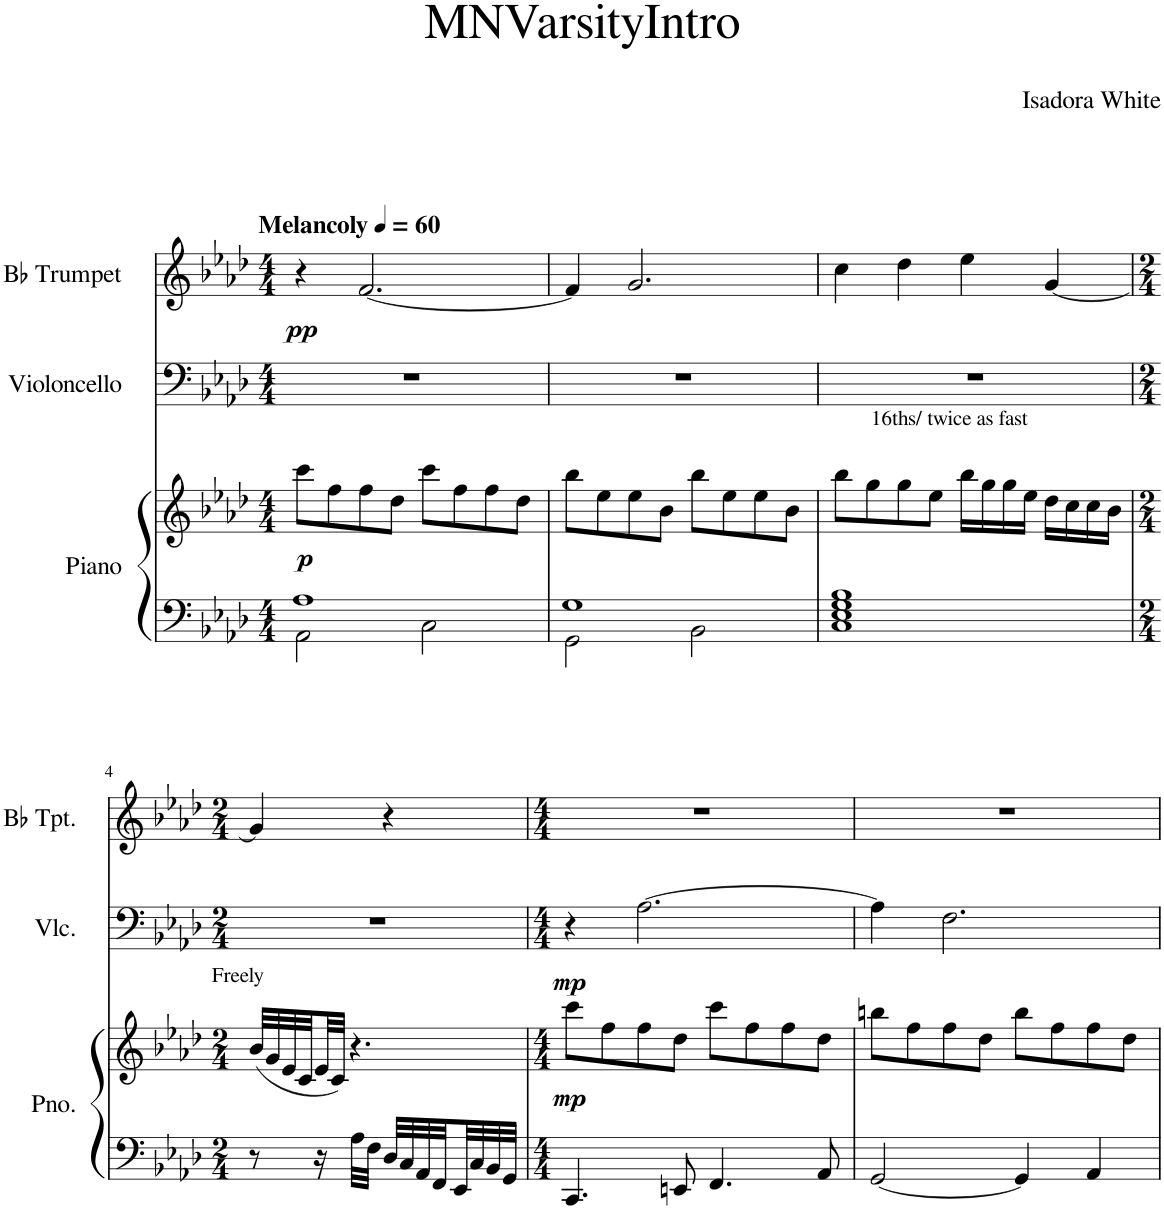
**kern	**kern	**dynam	**kern	**dynam	**kern	**dynam
*part3	*part3	*part3	*part2	*part2	*part1	*part1
*staff4	*staff3	*staff3/4	*staff2	*staff2	*staff1	*staff1
*I"Piano	*	*	*I"Violoncello	*	*I"Bb Trumpet	*
*I'Pno.	*	*	*I'Vlc.	*	*I'Bb Tpt.	*
*clefF4	*clefG2	*	*clefF4	*	*clefG2	*
*	*	*	*	*	*ITrd1c2	*
*k[b-e-a-d-]	*k[b-e-a-d-]	*	*k[b-e-a-d-]	*	*k[b-e-a-d-]	*
*M4/4	*M4/4	*	*M4/4	*	*M4/4	*
*MM60	*MM60	*	*MM60	*	*MM60	*
=1	=1	=1	=1	=1	=1	=1
*^	*	*	*	*	*	*
!	!	!	!	!	!	!LO:TX:a:B:t=Melancoly	!
!	!	!	!LO:DY:b	!	!	!	!LO:DY:b
1A-	2AA-\	8ccc\L	p	1r	.	4r	pp
.	.	8ff\	.	.	.	.	.
.	.	8ff\	.	.	.	[2.f/	.
.	.	8dd-\J	.	.	.	.	.
.	2C\	8ccc\L	.	.	.	.	.
.	.	8ff\	.	.	.	.	.
.	.	8ff\	.	.	.	.	.
.	.	8dd-\J	.	.	.	.	.
=2	=2	=2	=2	=2	=2	=2	=2
1G	2GG\	8bb-\L	.	1r	.	4f/]	.
.	.	8ee-\	.	.	.	.	.
.	.	8ee-\	.	.	.	2.g/	.
.	.	8b-\J	.	.	.	.	.
.	2BB-\	8bb-\L	.	.	.	.	.
.	.	8ee-\	.	.	.	.	.
.	.	8ee-\	.	.	.	.	.
.	.	8b-\J	.	.	.	.	.
=3	=3	=3	=3	=3	=3	=3	=3
!	!	!LO:TX:a:t=16ths/ twice as fast	!	!	!	!	!
1G 1B-	1C 1E-	8bb-\L	.	1r	.	4cc\	.
.	.	8gg\	.	.	.	.	.
.	.	8gg\	.	.	.	4dd-\	.
.	.	8ee-\J	.	.	.	.	.
.	.	16bb-\LL	.	.	.	4ee-\	.
.	.	16gg\	.	.	.	.	.
.	.	16gg\	.	.	.	.	.
.	.	16ee-\JJ	.	.	.	.	.
.	.	16dd-\LL	.	.	.	[4g/	.
.	.	16cc\	.	.	.	.	.
.	.	16cc\	.	.	.	.	.
.	.	16b-\JJ	.	.	.	.	.
*v	*v	*	*	*	*	*	*
!!LO:LB:g=z
=4	=4	=4	=4	=4	=4	=4
*M2/4	*M2/4	*	*M2/4	*	*M2/4	*
!	!LO:TX:a:t=Freely	!	!	!	!	!
8r	(32b-/LLL	.	2r	.	4g/]	.
.	32g/	.	.	.	.	.
.	32e-/	.	.	.	.	.
.	32c/	.	.	.	.	.
16r	32e-/	.	.	.	.	.
.	32c/JJJ)	.	.	.	.	.
!	!LO:N:vis=4.	!	!	!	!	!
32A-\LLL	16%5r	.	.	.	.	.
32F\JJJ	.	.	.	.	.	.
32D-/LLL	.	.	.	.	4r	.
32C/	.	.	.	.	.	.
32AA-/	.	.	.	.	.	.
32FF/	.	.	.	.	.	.
32EE-/	.	.	.	.	.	.
32C/	.	.	.	.	.	.
32BB-/	.	.	.	.	.	.
32GG/JJJ	.	.	.	.	.	.
=5	=5	=5	=5	=5	=5	=5
*M4/4	*M4/4	*	*M4/4	*	*M4/4	*
!	!	!LO:DY:b	!	!LO:DY:b	!	!
4.CC/	8ccc\L	mp	4r	mp	1r	.
.	8ff\	.	.	.	.	.
.	8ff\	.	[2.A-\	.	.	.
8EEn/	8dd-\J	.	.	.	.	.
4.FF/	8ccc\L	.	.	.	.	.
.	8ff\	.	.	.	.	.
.	8ff\	.	.	.	.	.
8AA-/	8dd-\J	.	.	.	.	.
=6	=6	=6	=6	=6	=6	=6
[2GG/	8bbn\L	.	4A-\]	.	1r	.
.	8ff\	.	.	.	.	.
.	8ff\	.	2.F\	.	.	.
.	8dd-\J	.	.	.	.	.
4GG/]	8bb\L	.	.	.	.	.
.	8ff\	.	.	.	.	.
4AA-/	8ff\	.	.	.	.	.
.	8dd-\J	.	.	.	.	.
=	=	=	=	=	=	=
*-	*-	*-	*-	*-	*-	*-
